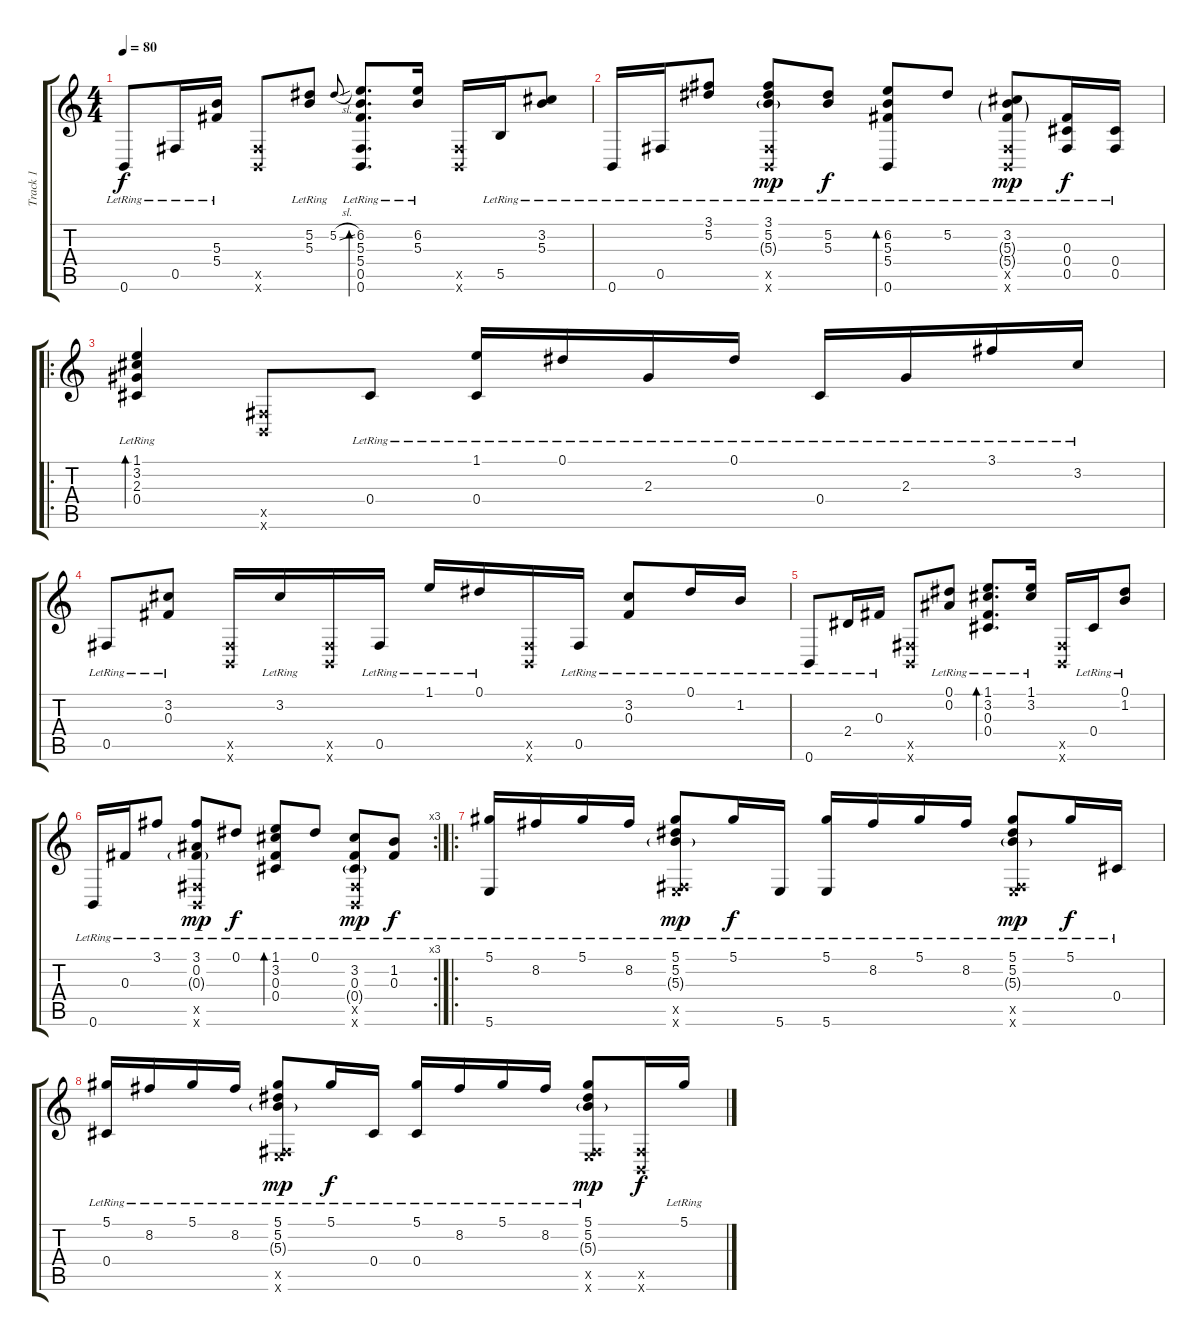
\track ("Track 1" "Track 1") {instrument acousticguitarsteel}
\staff {score tabs}
\tuning (Eb4 Bb3 Gb3 Db3 Gb2 B1) {hide}
\ts (4 4)
\tempo 80
\clef g2
\ks c
0.6{lr}.8{dy f} 0.5{lr}.16 (5.3{lr} 5.4{lr}).16 (0.5{x} 0.6{x}).8 (5.2{lr} 5.3{lr}).8 5.2{sl}.8{gr onbeat} (6.2{lr} 5.3{lr} 5.4{lr} 0.5{lr} 0.6{lr}).8{d bd 120} (6.2{lr} 5.3{lr}).16 (0.5{x} 0.6{x}).16 5.5{lr}.16 (3.2{lr} 5.3{lr}).8 |
0.6{lr}.16 0.5{lr}.16 (3.1{lr} 5.2{lr}).8 (3.1{lr} 5.2{lr} 5.3{g lr} 0.5{x} 0.6{x}).8{dy mp} (5.2{lr} 5.3{lr}).8{dy f} (6.2{lr} 5.3{lr} 5.4{lr} 0.6{lr}).8{bd 120} 5.2{lr}.8 (3.2{lr} 5.3{g lr} 5.4{g lr} 0.5{x} 0.6{x}).8{dy mp} (0.3{lr} 0.4{lr} 0.5{lr}).16{dy f} (0.4{lr} 0.5{lr}).16 |
\ro
(1.1{lr} 3.2{lr} 2.3{lr} 0.4{lr}).4{bd 120} (0.5{x} 0.6{x}).8 0.4{lr}.8 (1.1{lr} 0.4{lr}).16 0.1{lr}.16 2.3{lr}.16 0.1{lr}.16 0.4{lr}.16 2.3{lr}.16 3.1{lr}.16 3.2{lr}.16 |
0.5{lr}.8 (3.2{lr} 0.3{lr}).8 (0.5{x} 0.6{x}).16 3.2{lr}.16 (0.5{x} 0.6{x}).16 0.5{lr}.16 1.1{lr}.16 0.1{lr}.16 (0.5{x} 0.6{x}).16 0.5{lr}.16 (3.2{lr} 0.3{lr}).8 0.1{lr}.16 1.2{lr}.16 |
0.6{lr}.8 2.4{lr}.16 0.3{lr}.16 (0.5{x} 0.6{x}).8 (0.1{lr} 0.2{lr}).8 (1.1{lr} 3.2{lr} 0.3{lr} 0.4{lr}).8{d bd 120} (1.1{lr} 3.2{lr}).16 (0.5{x} 0.6{x}).16 0.4{lr}.16 (0.1{lr} 1.2{lr}).8 |
\rc 3
0.6{lr}.16 0.3{lr}.16 3.1{lr}.8 (3.1{lr} 0.2{lr} 0.3{g lr} 0.5{x} 0.6{x}).8{dy mp} 0.1{lr}.8{dy f} (1.1{lr} 3.2{lr} 0.3{lr} 0.4{lr}).8{bd 120} 0.1{lr}.8 (3.2{lr} 0.3{lr} 0.4{g lr} 0.5{x} 0.6{x}).8{dy mp} (1.2{lr} 0.3{lr}).8{dy f} |
\ro
(5.1{lr} 5.6{lr}).16 8.2{lr}.16 5.1{lr}.16 8.2{lr}.16 (5.1{lr} 5.2{lr} 5.3{g lr} 0.5{x} 5.6{x}).8{dy mp} 5.1{lr}.16{dy f} 5.6{lr}.16 (5.1{lr} 5.6{lr}).16 8.2{lr}.16 5.1{lr}.16 8.2{lr}.16 (5.1{lr} 5.2{lr} 5.3{g lr} 0.5{x} 5.6{x}).8{dy mp} 5.1{lr}.16{dy f} 0.4{lr}.16 |
(5.1{lr} 0.4{lr}).16 8.2{lr}.16 5.1{lr}.16 8.2{lr}.16 (5.1{lr} 5.2{lr} 5.3{g lr} 0.5{x} 5.6{x}).8{dy mp} 5.1{lr}.16{dy f} 0.4{lr}.16 (5.1{lr} 0.4{lr}).16 8.2{lr}.16 5.1{lr}.16 8.2{lr}.16 (5.1{lr} 5.2{lr} 5.3{g lr} 0.5{x} 5.6{x}).8{dy mp} (0.5{x} 0.6{x}).16{dy f} 5.1{lr}.16
